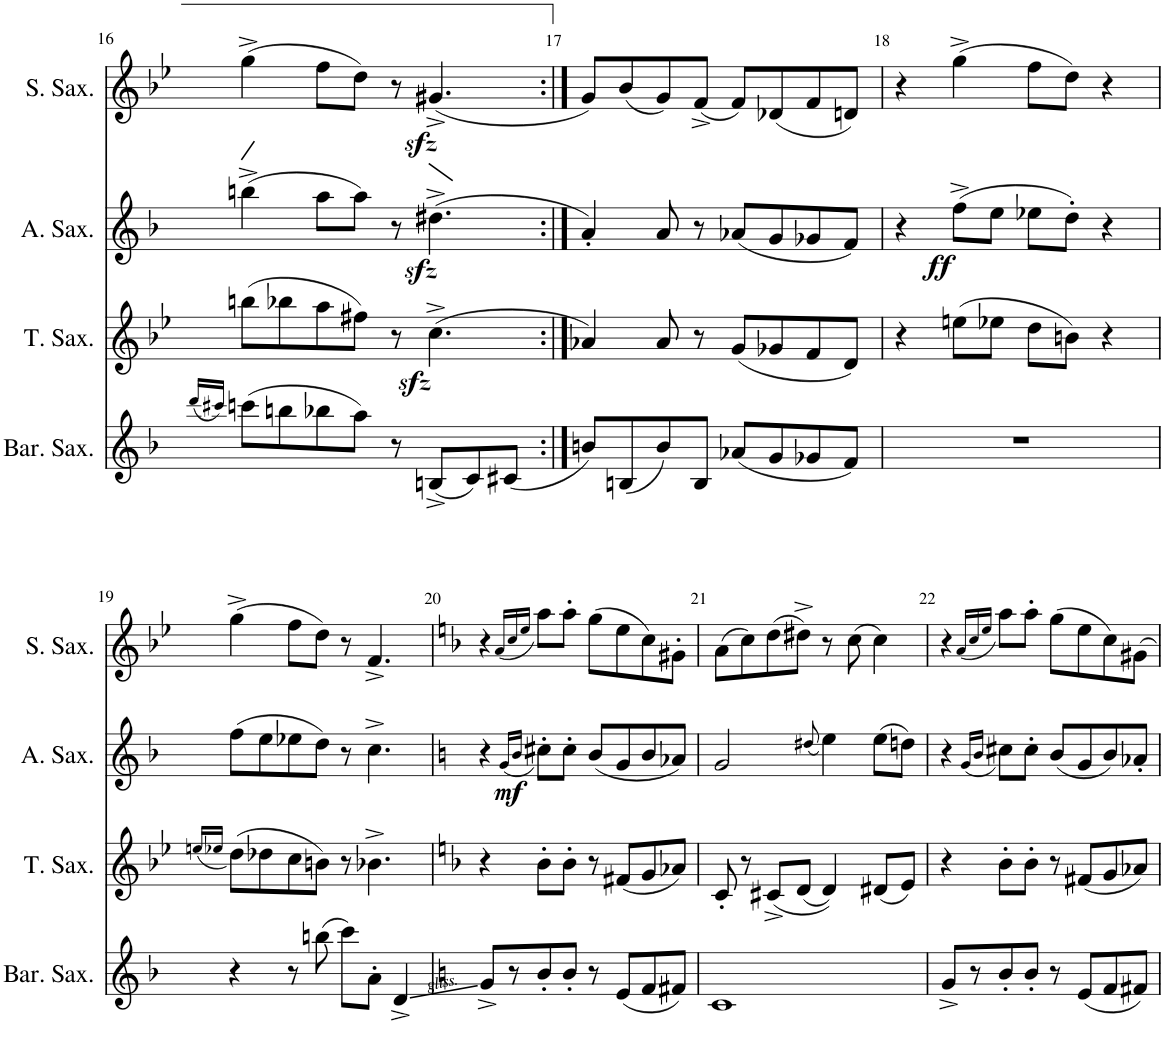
**kern	**kern	**kern	**dynam	**kern
*part4	*part3	*part2	*part2	*part1
*staff4	*staff3	*staff2	*staff2	*staff1
*I"Baritone Saxophone	*I"Tenor Saxophone	*I"Alto Saxophone	*	*I"Soprano Saxophone
*I'Bar. Sax.	*I'T. Sax.	*I'A. Sax.	*	*I'S. Sax.
!!LO:PB:g=z
*clefG2	*clefG2	*clefG2	*	*clefG2
*Trd12c21	*Trd8c14	*Trd5c9	*	*Trd1c2
*k[b-]	*k[b-e-]	*k[b-]	*	*k[b-e-]
*M4/4	*M4/4	*M4/4	*	*M4/4
=16	=16	=16	=16	=16
(16qddd/LL	.	.	.	.
16qccc#X/JJ)	.	.	.	.
(8cccn\L	(8bbn\L	(4bbn^\	.	(4gg^\
8bbn\	8bb-X\	.	.	.
8bb-X\	8aa\	8aa\L	.	8ff\L
8aa\J)	8ff#X\J)	8aa\J)	.	8dd\J)
8r	8r	8r	.	8r
(8Bn^/L	(4.cczz<^\	(4.dd#Xzz<^\	.	(4.g#Xzz<^/
8c/)	.	.	.	.
(8c#X/J	.	.	.	.
=17:|!	=17:|!	=17:|!	=17:|!	=17:|!
8bn/L)	4a-X/)	4a'/)	.	8g/L)
(8Bn/	.	.	.	(8b-/
8b/)	8a-/	8a/	.	8g/)
8B/J	8r	8r	.	(8f^/J
(8a-X/L	(8g/L	(8a-X/L	.	8f/L)
8g/	8g-X/	8g/	.	(8d-X/
8g-X/	8f/	8g-X/	.	8f/
8f/J)	8d/J)	8f/J)	.	8dn/J)
=18	=18	=18	=18	=18
1r	4r	4r	.	4r
!	!	!	!LO:DY:b	!
.	(8een\L	(8ff^\L	ff	(4gg^\
.	8ee-X\J	8ee\J	.	.
.	8dd\L	8ee-X\L	.	8ff\L
.	8bn\J)	8dd'\J)	.	8dd\J)
.	4r	4r	.	4r
!!LO:LB:g=z
=19	=19	=19	=19	=19
.	(16qeen/LL	.	.	.
.	16qee-X/JJ	.	.	.
4r	(8dd\L)	(8ff\L	.	(4gg^\
.	8dd-X\	8ee\	.	.
8r	8cc\	8ee-X\	.	8ff\L
(8bbn\	8bn\J)	8dd\J)	.	8dd\J)
8ccc\L)	8r	8r	.	8r
8a'\J	4.b-X^\	4.cc^\	.	4.f^/
4d^/	.	.	.	.
=20	=20	=20	=20	=20
*k[]	*k[b-]	*k[]	*	*k[b-]
8g^/L	4r	4r	.	4r
8r	.	.	.	.
.	.	.	.	(16qa/LL
.	.	(16qg/LL	.	16qcc/
.	.	16qb/JJ	.	16qee/JJ
!	!	!	!LO:DY:b	!
8b'/	8b-'\L	8cc#X'\L)	mf	8aa\L)
8b'/J	8b-'\J	8cc#'\J	.	8aa'\J
8r	8r	(8b/L	.	(8gg\L
(8e/L	(8f#X/L	8g/	.	8ee\
8f/	8g/	8b/	.	8cc\)
8f#X/J)	8a-X/J)	8a-X/J)	.	8g#X'\J
=21	=21	=21	=21	=21
1c	8c'/	2g/	.	(8a\L
.	8r	.	.	8cc\)
.	(8c#X^/L	.	.	(8dd\
.	(8d/J	.	.	8dd#X^\J)
.	.	(8qdd#X/	.	.
.	4d/))	4ee\)	.	8r
.	.	.	.	(8cc\
.	(8d#X/L	(8ee\L	.	4cc\)
.	8e/J)	8ddn\J)	.	.
=22	=22	=22	=22	=22
8g^/L	4r	4r	.	4r
8r	.	.	.	.
.	.	.	.	(16qa/LL
.	.	(16qg/LL	.	16qcc/
.	.	16qb/JJ	.	16qee/JJ
8b'/	8b-'\L	8cc#X\L)	.	8aa\L)
8b'/J	8b-'\J	8cc#'\J	.	8aa'\J
8r	8r	(8b/L	.	(8gg\L
(8e/L	(8f#X/L	8g/	.	8ee\
8f/	8g/	8b/)	.	8cc\)
8f#X/J)	8a-X/J)	8a-X'/J	.	8g#X\J
=	=	=	=	=
*-	*-	*-	*-	*-
